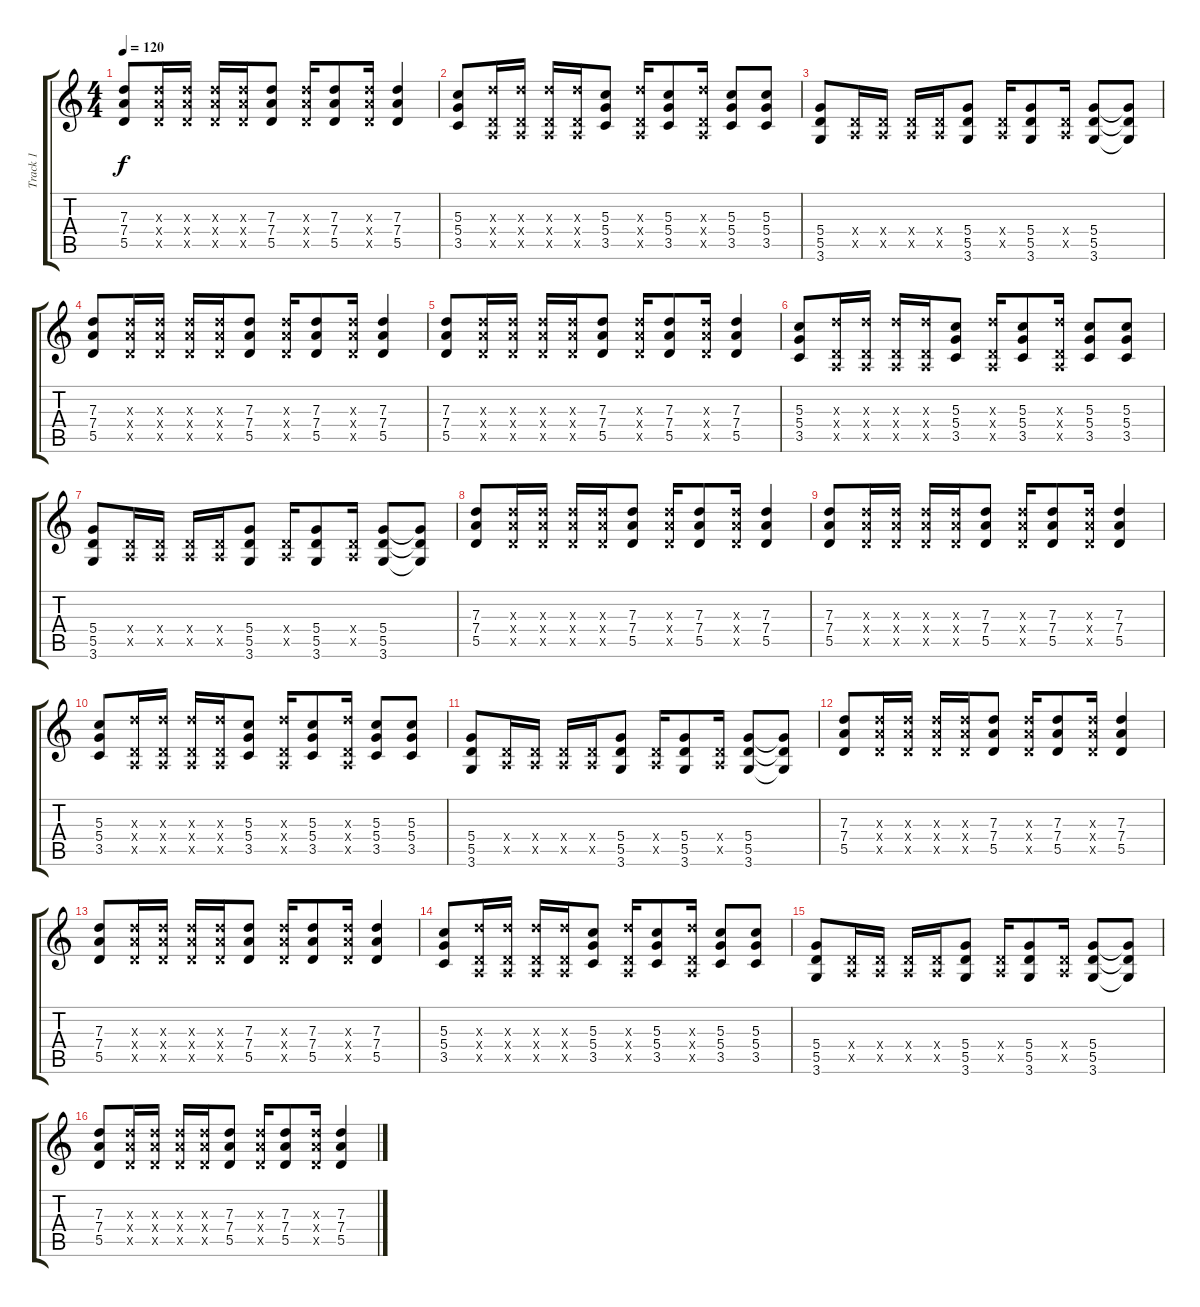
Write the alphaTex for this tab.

\track ("Track 1" "Track 1") {instrument distortionguitar}
\staff {score tabs}
\tuning (E4 B3 G3 D3 A2 E2) {hide}
\ts (4 4)
\tempo 120
\clef g2
\ks c
(7.3 7.4 5.5).8{dy f} (7.3{x} 7.4{x} 5.5{x}).16 (7.3{x} 7.4{x} 5.5{x}).16 (7.3{x} 7.4{x} 5.5{x}).16 (7.3{x} 7.4{x} 5.5{x}).16 (7.3 7.4 5.5).8 (7.3{x} 7.4{x} 5.5{x}).16 (7.3 7.4 5.5).8 (7.3{x} 7.4{x} 5.5{x}).16 (7.3 7.4 5.5).4 |
(5.3 5.4 3.5).8 (7.3{x} 0.4{x} 0.5{x}).16 (7.3{x} 0.4{x} 0.5{x}).16 (7.3{x} 0.4{x} 0.5{x}).16 (7.3{x} 0.4{x} 0.5{x}).16 (5.3 5.4 3.5).8 (7.3{x} 0.4{x} 0.5{x}).16 (5.3 5.4 3.5).8 (7.3{x} 0.4{x} 0.5{x}).16 (5.3 5.4 3.5).8 (5.3 5.4 3.5).8 |
(5.4 5.5 3.6).8 (0.4{x} 0.5{x}).16 (0.4{x} 0.5{x}).16 (0.4{x} 0.5{x}).16 (0.4{x} 0.5{x}).16 (5.4 5.5 3.6).8 (0.4{x} 0.5{x}).16 (5.4 5.5 3.6).8 (0.4{x} 0.5{x}).16 (5.4 5.5 3.6).8 (5.4{t} 5.5{t} 3.6{t}).8 |
(7.3 7.4 5.5).8 (7.3{x} 7.4{x} 5.5{x}).16 (7.3{x} 7.4{x} 5.5{x}).16 (7.3{x} 7.4{x} 5.5{x}).16 (7.3{x} 7.4{x} 5.5{x}).16 (7.3 7.4 5.5).8 (7.3{x} 7.4{x} 5.5{x}).16 (7.3 7.4 5.5).8 (7.3{x} 7.4{x} 5.5{x}).16 (7.3 7.4 5.5).4 |
(7.3 7.4 5.5).8 (7.3{x} 7.4{x} 5.5{x}).16 (7.3{x} 7.4{x} 5.5{x}).16 (7.3{x} 7.4{x} 5.5{x}).16 (7.3{x} 7.4{x} 5.5{x}).16 (7.3 7.4 5.5).8 (7.3{x} 7.4{x} 5.5{x}).16 (7.3 7.4 5.5).8 (7.3{x} 7.4{x} 5.5{x}).16 (7.3 7.4 5.5).4 |
(5.3 5.4 3.5).8 (7.3{x} 0.4{x} 0.5{x}).16 (7.3{x} 0.4{x} 0.5{x}).16 (7.3{x} 0.4{x} 0.5{x}).16 (7.3{x} 0.4{x} 0.5{x}).16 (5.3 5.4 3.5).8 (7.3{x} 0.4{x} 0.5{x}).16 (5.3 5.4 3.5).8 (7.3{x} 0.4{x} 0.5{x}).16 (5.3 5.4 3.5).8 (5.3 5.4 3.5).8 |
(5.4 5.5 3.6).8 (0.4{x} 0.5{x}).16 (0.4{x} 0.5{x}).16 (0.4{x} 0.5{x}).16 (0.4{x} 0.5{x}).16 (5.4 5.5 3.6).8 (0.4{x} 0.5{x}).16 (5.4 5.5 3.6).8 (0.4{x} 0.5{x}).16 (5.4 5.5 3.6).8 (5.4{t} 5.5{t} 3.6{t}).8 |
(7.3 7.4 5.5).8 (7.3{x} 7.4{x} 5.5{x}).16 (7.3{x} 7.4{x} 5.5{x}).16 (7.3{x} 7.4{x} 5.5{x}).16 (7.3{x} 7.4{x} 5.5{x}).16 (7.3 7.4 5.5).8 (7.3{x} 7.4{x} 5.5{x}).16 (7.3 7.4 5.5).8 (7.3{x} 7.4{x} 5.5{x}).16 (7.3 7.4 5.5).4 |
(7.3 7.4 5.5).8 (7.3{x} 7.4{x} 5.5{x}).16 (7.3{x} 7.4{x} 5.5{x}).16 (7.3{x} 7.4{x} 5.5{x}).16 (7.3{x} 7.4{x} 5.5{x}).16 (7.3 7.4 5.5).8 (7.3{x} 7.4{x} 5.5{x}).16 (7.3 7.4 5.5).8 (7.3{x} 7.4{x} 5.5{x}).16 (7.3 7.4 5.5).4 |
(5.3 5.4 3.5).8 (7.3{x} 0.4{x} 0.5{x}).16 (7.3{x} 0.4{x} 0.5{x}).16 (7.3{x} 0.4{x} 0.5{x}).16 (7.3{x} 0.4{x} 0.5{x}).16 (5.3 5.4 3.5).8 (7.3{x} 0.4{x} 0.5{x}).16 (5.3 5.4 3.5).8 (7.3{x} 0.4{x} 0.5{x}).16 (5.3 5.4 3.5).8 (5.3 5.4 3.5).8 |
(5.4 5.5 3.6).8 (0.4{x} 0.5{x}).16 (0.4{x} 0.5{x}).16 (0.4{x} 0.5{x}).16 (0.4{x} 0.5{x}).16 (5.4 5.5 3.6).8 (0.4{x} 0.5{x}).16 (5.4 5.5 3.6).8 (0.4{x} 0.5{x}).16 (5.4 5.5 3.6).8 (5.4{t} 5.5{t} 3.6{t}).8 |
(7.3 7.4 5.5).8 (7.3{x} 7.4{x} 5.5{x}).16 (7.3{x} 7.4{x} 5.5{x}).16 (7.3{x} 7.4{x} 5.5{x}).16 (7.3{x} 7.4{x} 5.5{x}).16 (7.3 7.4 5.5).8 (7.3{x} 7.4{x} 5.5{x}).16 (7.3 7.4 5.5).8 (7.3{x} 7.4{x} 5.5{x}).16 (7.3 7.4 5.5).4 |
(7.3 7.4 5.5).8 (7.3{x} 7.4{x} 5.5{x}).16 (7.3{x} 7.4{x} 5.5{x}).16 (7.3{x} 7.4{x} 5.5{x}).16 (7.3{x} 7.4{x} 5.5{x}).16 (7.3 7.4 5.5).8 (7.3{x} 7.4{x} 5.5{x}).16 (7.3 7.4 5.5).8 (7.3{x} 7.4{x} 5.5{x}).16 (7.3 7.4 5.5).4 |
(5.3 5.4 3.5).8 (7.3{x} 0.4{x} 0.5{x}).16 (7.3{x} 0.4{x} 0.5{x}).16 (7.3{x} 0.4{x} 0.5{x}).16 (7.3{x} 0.4{x} 0.5{x}).16 (5.3 5.4 3.5).8 (7.3{x} 0.4{x} 0.5{x}).16 (5.3 5.4 3.5).8 (7.3{x} 0.4{x} 0.5{x}).16 (5.3 5.4 3.5).8 (5.3 5.4 3.5).8 |
(5.4 5.5 3.6).8 (0.4{x} 0.5{x}).16 (0.4{x} 0.5{x}).16 (0.4{x} 0.5{x}).16 (0.4{x} 0.5{x}).16 (5.4 5.5 3.6).8 (0.4{x} 0.5{x}).16 (5.4 5.5 3.6).8 (0.4{x} 0.5{x}).16 (5.4 5.5 3.6).8 (5.4{t} 5.5{t} 3.6{t}).8 |
(7.3 7.4 5.5).8 (7.3{x} 7.4{x} 5.5{x}).16 (7.3{x} 7.4{x} 5.5{x}).16 (7.3{x} 7.4{x} 5.5{x}).16 (7.3{x} 7.4{x} 5.5{x}).16 (7.3 7.4 5.5).8 (7.3{x} 7.4{x} 5.5{x}).16 (7.3 7.4 5.5).8 (7.3{x} 7.4{x} 5.5{x}).16 (7.3 7.4 5.5).4
